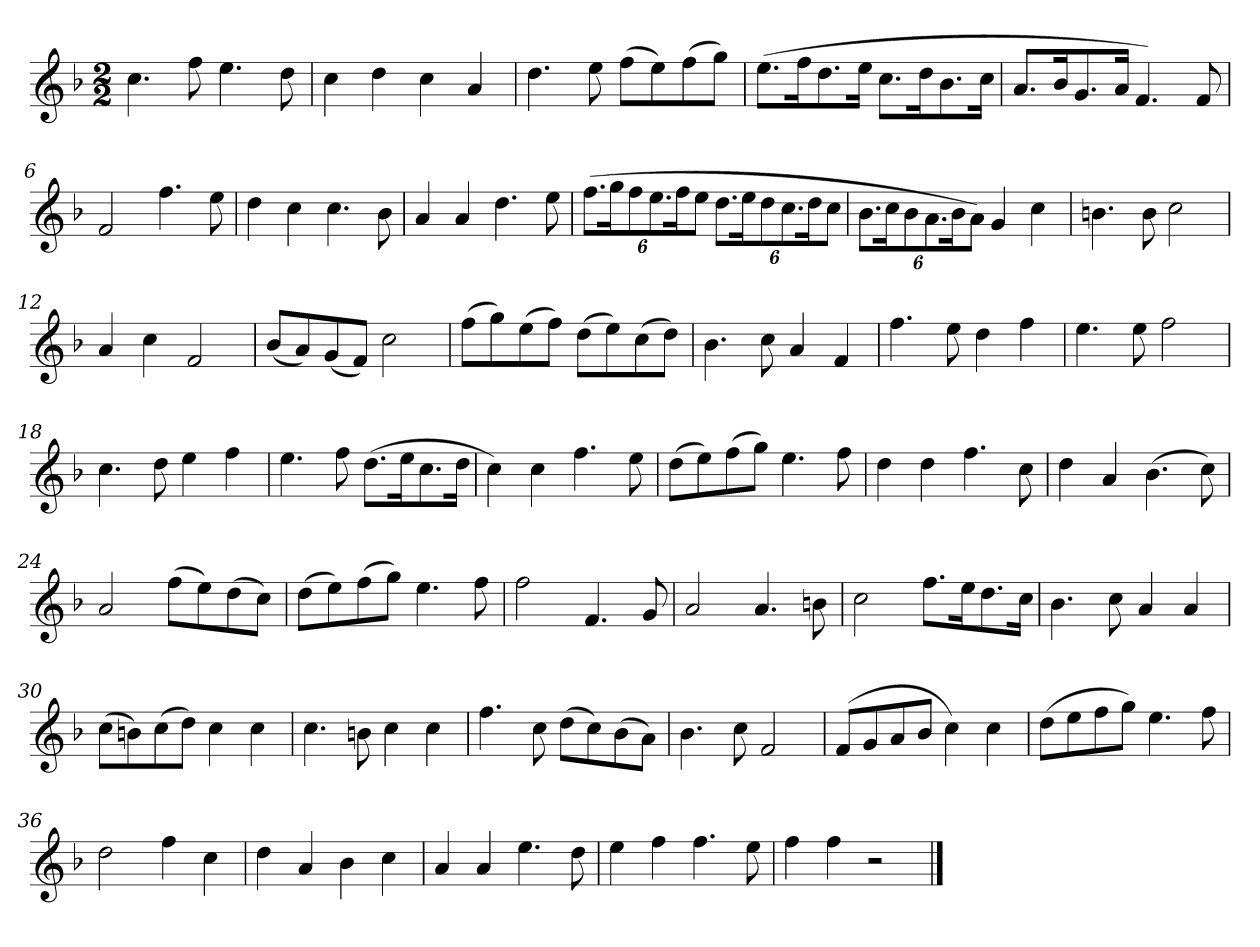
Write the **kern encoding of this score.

**kern
*part1
*staff1
*k[b-]
*M2/2
*MM120
=1
4.cc
8ff
4.ee
8dd
=2
4cc
4dd
4cc
4a
=3
4.dd
8ee
(8ffL
8ee)
(8ff
8ggJ)
=4
(8.eeL
16ffK
8.dd
16eeJk
8.ccL
16ddK
8.b-
16ccJk
=5
8.aL
16b-K
8.g
16aJk
4.f)
8f
=6
2f
4.ff
8ee
=7
4dd
4cc
4.cc
8b-
=8
4a
4a
4.dd
8ee
=9
(12.ffL
24ggK
12ff
12.ee
24ffK
12eeJ
12.ddL
24eeK
12dd
12.cc
24ddK
12ccJ
=10
12.b-L
24ccK
12b-
12.a
24b-K
12aJ)
4g
4cc
=11
4.bn
8b
2cc
=12
4a
4cc
2f
=13
(8b-L
8a)
(8g
8fJ)
2cc
=14
(8ffL
8gg)
(8ee
8ffJ)
(8ddL
8ee)
(8cc
8ddJ)
=15
4.b-
8cc
4a
4f
=16
4.ff
8ee
4dd
4ff
=17
4.ee
8ee
2ff
=18
4.cc
8dd
4ee
4ff
=19
4.ee
8ff
(8.ddL
16eeK
8.cc
16ddJk
=20
4cc)
4cc
4.ff
8ee
=21
(8ddL
8ee)
(8ff
8ggJ)
4.ee
8ff
=22
4dd
4dd
4.ff
8cc
=23
4dd
4a
(4.b-
8cc)
=24
2a
(8ffL
8ee)
(8dd
8ccJ)
=25
(8ddL
8ee)
(8ff
8ggJ)
4.ee
8ff
=26
2ff
4.f
8g
=27
2a
4.a
8bn
=28
2cc
8.ffL
16eeK
8.dd
16ccJk
=29
4.b-
8cc
4a
4a
=30
(8ccL
8bn)
(8cc
8ddJ)
4cc
4cc
=31
4.cc
8bn
4cc
4cc
=32
4.ff
8cc
(8ddL
8cc)
(8b-
8aJ)
=33
4.b-
8cc
2f
=34
(8fL
8g
8a
8b-J
4cc)
4cc
=35
(8ddL
8ee
8ff
8ggJ)
4.ee
8ff
=36
2dd
4ff
4cc
=37
4dd
4a
4b-
4cc
=38
4a
4a
4.ee
8dd
=39
4ee
4ff
4.ff
8ee
=40
4ff
4ff
2r
==
*-
